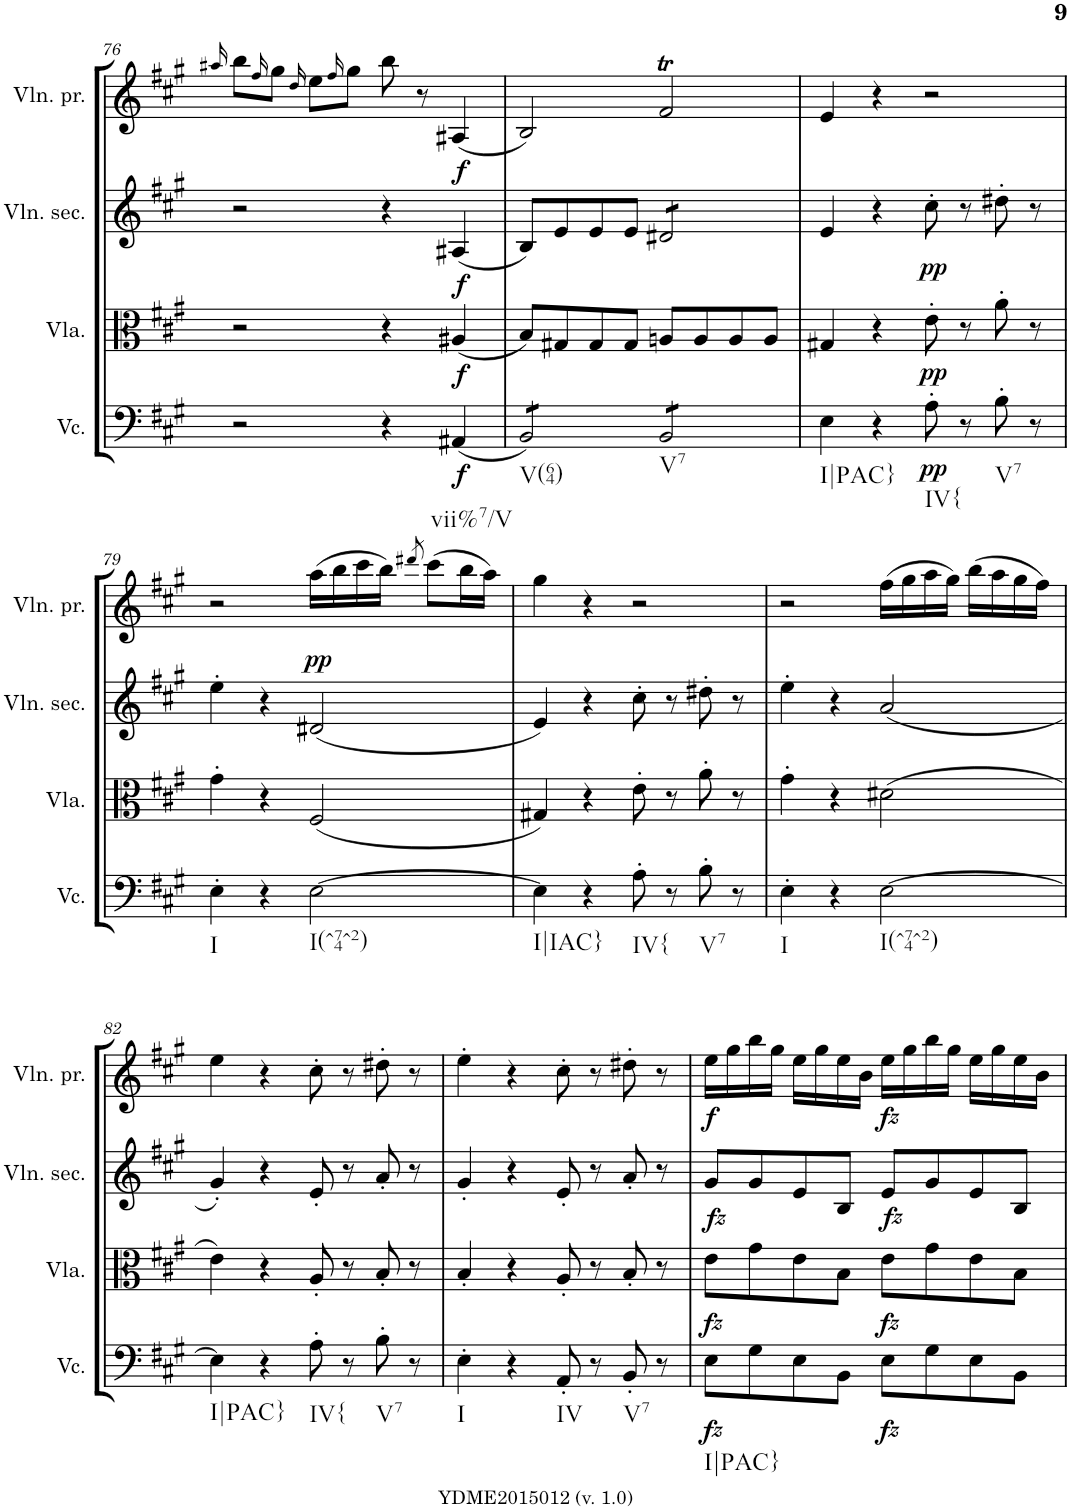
**kern	**dynam	**kern	**dynam	**kern	**dynam	**kern	**dynam
*part4	*part4	*part3	*part3	*part2	*part2	*part1	*part1
*staff4	*staff4	*staff3	*staff3	*staff2	*staff2	*staff1	*staff1
*I"Violoncelle	*	*I"Viola	*	*I"Violino secondo	*	*I"Violino primo	*
*I'Vc.	*	*I'Vla.	*	*I'Vln. sec.	*	*I'Vln. pr.	*
!!LO:PB:g=z
*clefF4	*	*clefC3	*	*clefG2	*	*clefG2	*
*k[f#c#g#]	*	*k[f#c#g#]	*	*k[f#c#g#]	*	*k[f#c#g#]	*
*A:	*	*A:	*	*A:	*	*A:	*
*M4/4	*	*M4/4	*	*M4/4	*	*M4/4	*
*met(c)	*	*met(c)	*	*met(c)	*	*met(c)	*
=76	=76	=76	=76	=76	=76	=76	=76
.	.	.	.	.	.	16qaa#X/	.
2r	.	2r	.	2r	.	8bb\L	.
.	.	.	.	.	.	16qff#/	.
.	.	.	.	.	.	8gg#\J	.
.	.	.	.	.	.	16qdd/	.
.	.	.	.	.	.	8ee\L	.
.	.	.	.	.	.	16qff#/	.
.	.	.	.	.	.	8gg#\J	.
4r	.	4r	.	4r	.	8bb\	.
.	.	.	.	.	.	8r	.
!LO:TX:b:t=vii%7/V	!	!	!	!	!	!	!
!	!LO:DY:b	!	!LO:DY:b	!	!LO:DY:b	!	!LO:DY:b
(<4AA#X/	f	(<4A#X/	f	(<4A#X/	f	(<4A#X/	f
=77	=77	=77	=77	=77	=77	=77	=77
!LO:TX:b:t=V(64)	!	!	!	!	!	!	!
*tremolo	*	*	*	*	*	*	*
8BB/)L	.	8B/L)	.	8B/L)	.	2B/)	.
8BB/)	.	8G#X/	.	8e/	.	.	.
8BB/)	.	8G#/	.	8e/	.	.	.
8BB/)J	.	8G#/J	.	8e/J	.	.	.
!LO:TX:b:t=V7	!	!	!	!	!	!	!
*	*	*	*	*tremolo	*	*	*
8BB/L	.	8An/L	.	8d#X/L	.	2f#T/	.
8BB/	.	8A/	.	8d#X/	.	.	.
8BB/	.	8A/	.	8d#X/	.	.	.
8BB/J	.	8A/J	.	8d#X/J	.	.	.
*	*	*	*	*Xtremolo	*	*	*
*Xtremolo	*	*	*	*	*	*	*
=78	=78	=78	=78	=78	=78	=78	=78
!LO:TX:b:t=I|PAC}	!	!	!	!	!	!	!
4E\	.	4G#X/	.	4e/	.	4e/	.
4r	.	4r	.	4r	.	4r	.
!LO:TX:b:t=IV{	!	!	!	!	!	!	!
!	!LO:DY:b	!	!LO:DY:b	!	!LO:DY:b	!	!
8A'\	pp	8e'\	pp	8cc#'\	pp	2r	.
8r	.	8r	.	8r	.	.	.
!LO:TX:b:t=V7	!	!	!	!	!	!	!
8B'\	.	8a'\	.	8dd#X'\	.	.	.
8r	.	8r	.	8r	.	.	.
!!LO:LB:g=z
=79	=79	=79	=79	=79	=79	=79	=79
!LO:TX:b:t=I	!	!	!	!	!	!	!
4E'\	.	4g#'\	.	4ee'\	.	2r	.
4r	.	4r	.	4r	.	.	.
!LO:TX:b:t=I(^74^2)	!	!	!	!	!	!	!
!	!	!	!	!	!	!	!LO:DY:b
[2E\	.	(<2F#/	.	(<2d#X/	.	(>16aa\LL	pp
.	.	.	.	.	.	16bb\	.
.	.	.	.	.	.	16ccc#\	.
.	.	.	.	.	.	16bb\JJ)	.
.	.	.	.	.	.	8qddd#X/	.
.	.	.	.	.	.	(>8ccc#\L	.
.	.	.	.	.	.	16bb\L	.
.	.	.	.	.	.	16aa\JJ)	.
=80	=80	=80	=80	=80	=80	=80	=80
!LO:TX:b:t=I|IAC}	!	!	!	!	!	!	!
4E\]	.	4G#X/)	.	4e/)	.	4gg#\	.
4r	.	4r	.	4r	.	4r	.
!LO:TX:b:t=IV{	!	!	!	!	!	!	!
8A'\	.	8e'\	.	8cc#'\	.	2r	.
8r	.	8r	.	8r	.	.	.
!LO:TX:b:t=V7	!	!	!	!	!	!	!
8B'\	.	8a'\	.	8dd#X'\	.	.	.
8r	.	8r	.	8r	.	.	.
=81	=81	=81	=81	=81	=81	=81	=81
!LO:TX:b:t=I	!	!	!	!	!	!	!
4E'\	.	4g#'\	.	4ee'\	.	2r	.
4r	.	4r	.	4r	.	.	.
!LO:TX:b:t=I(^74^2)	!	!	!	!	!	!	!
[2E\	.	(>2d#X\	.	(<2a/	.	(>16ff#\LL	.
.	.	.	.	.	.	16gg#\	.
.	.	.	.	.	.	16aa\	.
.	.	.	.	.	.	16gg#\JJ)	.
.	.	.	.	.	.	(>16bb\LL	.
.	.	.	.	.	.	16aa\	.
.	.	.	.	.	.	16gg#\	.
.	.	.	.	.	.	16ff#\JJ)	.
!!LO:LB:g=z
=82	=82	=82	=82	=82	=82	=82	=82
!LO:TX:b:t=I|PAC}	!	!	!	!	!	!	!
4E\]	.	4e\)	.	4g#'/)	.	4ee\	.
4r	.	4r	.	4r	.	4r	.
!LO:TX:b:t=IV{	!	!	!	!	!	!	!
8A'\	.	8A'/	.	8e'/	.	8cc#'\	.
8r	.	8r	.	8r	.	8r	.
!LO:TX:b:t=V7	!	!	!	!	!	!	!
8B'\	.	8B'/	.	8a'/	.	8dd#X'\	.
8r	.	8r	.	8r	.	8r	.
=83	=83	=83	=83	=83	=83	=83	=83
!LO:TX:b:t=I	!	!	!	!	!	!	!
4E'\	.	4B'/	.	4g#'/	.	4ee'\	.
4r	.	4r	.	4r	.	4r	.
!LO:TX:b:t=IV	!	!	!	!	!	!	!
8AA'/	.	8A'/	.	8e'/	.	8cc#'\	.
8r	.	8r	.	8r	.	8r	.
!LO:TX:b:t=V7	!	!	!	!	!	!	!
8BB'/	.	8B'/	.	8a'/	.	8dd#X'\	.
8r	.	8r	.	8r	.	8r	.
=84	=84	=84	=84	=84	=84	=84	=84
!LO:TX:b:t=I|PAC}	!	!	!	!	!	!	!
!	!LO:DY:b	!	!LO:DY:b	!	!LO:DY:b	!	!LO:DY:b
8E\L	fz	8e\L	fz	8g#/L	fz	16ee\LL	f
.	.	.	.	.	.	16gg#\	.
8G#\	.	8g#\	.	8g#/	.	16bb\	.
.	.	.	.	.	.	16gg#\JJ	.
8E\	.	8e\	.	8e/	.	16ee\LL	.
.	.	.	.	.	.	16gg#\	.
8BB\J	.	8B\J	.	8B/J	.	16ee\	.
.	.	.	.	.	.	16b\JJ	.
!	!LO:DY:b	!	!LO:DY:b	!	!LO:DY:b	!	!LO:DY:b
8E\L	fz	8e\L	fz	8e/L	fz	16ee\LL	fz
.	.	.	.	.	.	16gg#\	.
8G#\	.	8g#\	.	8g#/	.	16bb\	.
.	.	.	.	.	.	16gg#\JJ	.
8E\	.	8e\	.	8e/	.	16ee\LL	.
.	.	.	.	.	.	16gg#\	.
8BB\J	.	8B\J	.	8B/J	.	16ee\	.
.	.	.	.	.	.	16b\JJ	.
=	=	=	=	=	=	=	=
*-	*-	*-	*-	*-	*-	*-	*-
